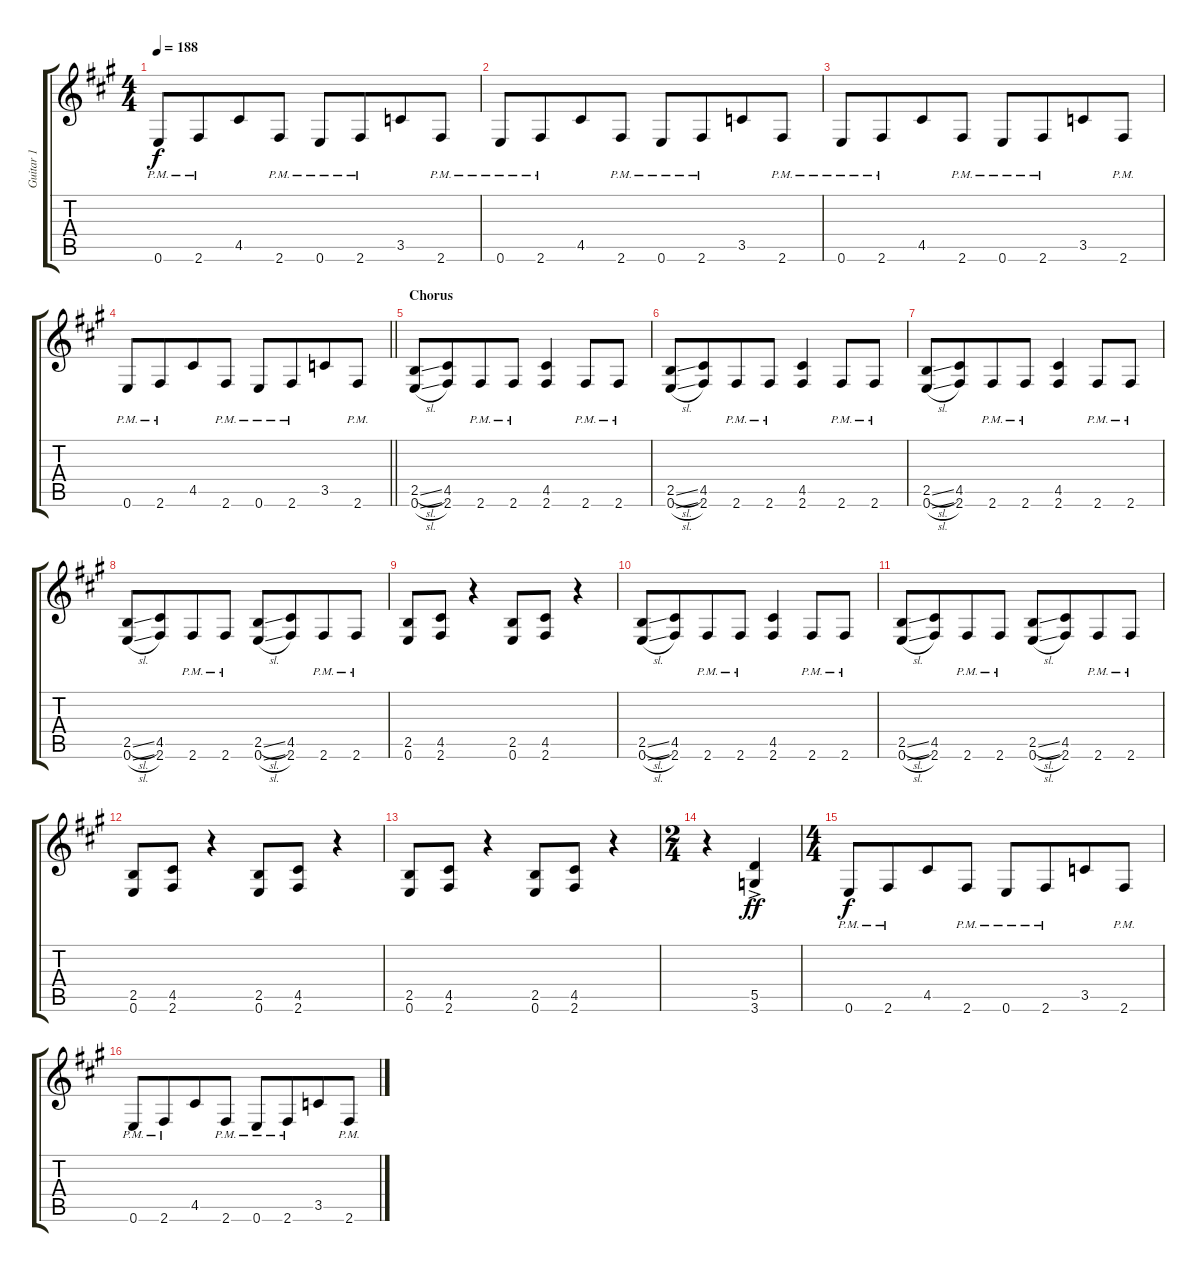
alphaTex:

\track ("Guitar 1" "Guitar 1") {instrument overdrivenguitar}
\staff {score tabs}
\tuning (E4 B3 G3 D3 A2 E2) {hide}
\ts (4 4)
\tempo 188
\clef g2
\ks a
0.6{pm}.8{dy f} 2.6{pm}.8{beam merge} 4.5.8 2.6{pm}.8 0.6{pm}.8 2.6{pm}.8{beam merge} 3.5.8 2.6{pm}.8 |
0.6{pm}.8 2.6{pm}.8{beam merge} 4.5.8 2.6{pm}.8 0.6{pm}.8 2.6{pm}.8{beam merge} 3.5.8 2.6{pm}.8 |
0.6{pm}.8 2.6{pm}.8{beam merge} 4.5.8 2.6{pm}.8 0.6{pm}.8 2.6{pm}.8{beam merge} 3.5.8 2.6{pm}.8 |
\barLineRight lightlight
0.6{pm}.8 2.6{pm}.8{beam merge} 4.5.8 2.6{pm}.8 0.6{pm}.8 2.6{pm}.8{beam merge} 3.5.8 2.6{pm}.8 |
\section ("" "Chorus")
(2.5{sl} 0.6{sl}).8 (4.5 2.6).8{beam merge} 2.6{pm}.8 2.6{pm}.8 (4.5 2.6).4 2.6{pm}.8 2.6{pm}.8 |
(2.5{sl} 0.6{sl}).8 (4.5 2.6).8{beam merge} 2.6{pm}.8 2.6{pm}.8 (4.5 2.6).4 2.6{pm}.8 2.6{pm}.8 |
(2.5{sl} 0.6{sl}).8 (4.5 2.6).8{beam merge} 2.6{pm}.8 2.6{pm}.8 (4.5 2.6).4 2.6{pm}.8 2.6{pm}.8 |
(2.5{sl} 0.6{sl}).8 (4.5 2.6).8{beam merge} 2.6{pm}.8 2.6{pm}.8 (2.5{sl} 0.6{sl}).8 (4.5 2.6).8{beam merge} 2.6{pm}.8 2.6{pm}.8 |
(2.5 0.6).8 (4.5 2.6).8 r.4 (2.5 0.6).8 (4.5 2.6).8 r.4 |
(2.5{sl} 0.6{sl}).8 (4.5 2.6).8{beam merge} 2.6{pm}.8 2.6{pm}.8 (4.5 2.6).4 2.6{pm}.8 2.6{pm}.8 |
(2.5{sl} 0.6{sl}).8 (4.5 2.6).8{beam merge} 2.6{pm}.8 2.6{pm}.8 (2.5{sl} 0.6{sl}).8 (4.5 2.6).8{beam merge} 2.6{pm}.8 2.6{pm}.8 |
(2.5 0.6).8 (4.5 2.6).8 r.4 (2.5 0.6).8 (4.5 2.6).8 r.4 |
(2.5 0.6).8 (4.5 2.6).8 r.4 (2.5 0.6).8 (4.5 2.6).8 r.4 |
\ts (2 4)
r.4 (5.5{ac} 3.6{ac}).4{dy ff} |
\ts (4 4)
0.6{pm}.8{dy f} 2.6{pm}.8{beam merge} 4.5.8 2.6{pm}.8 0.6{pm}.8 2.6{pm}.8{beam merge} 3.5.8 2.6{pm}.8 |
0.6{pm}.8 2.6{pm}.8{beam merge} 4.5.8 2.6{pm}.8 0.6{pm}.8 2.6{pm}.8{beam merge} 3.5.8 2.6{pm}.8
